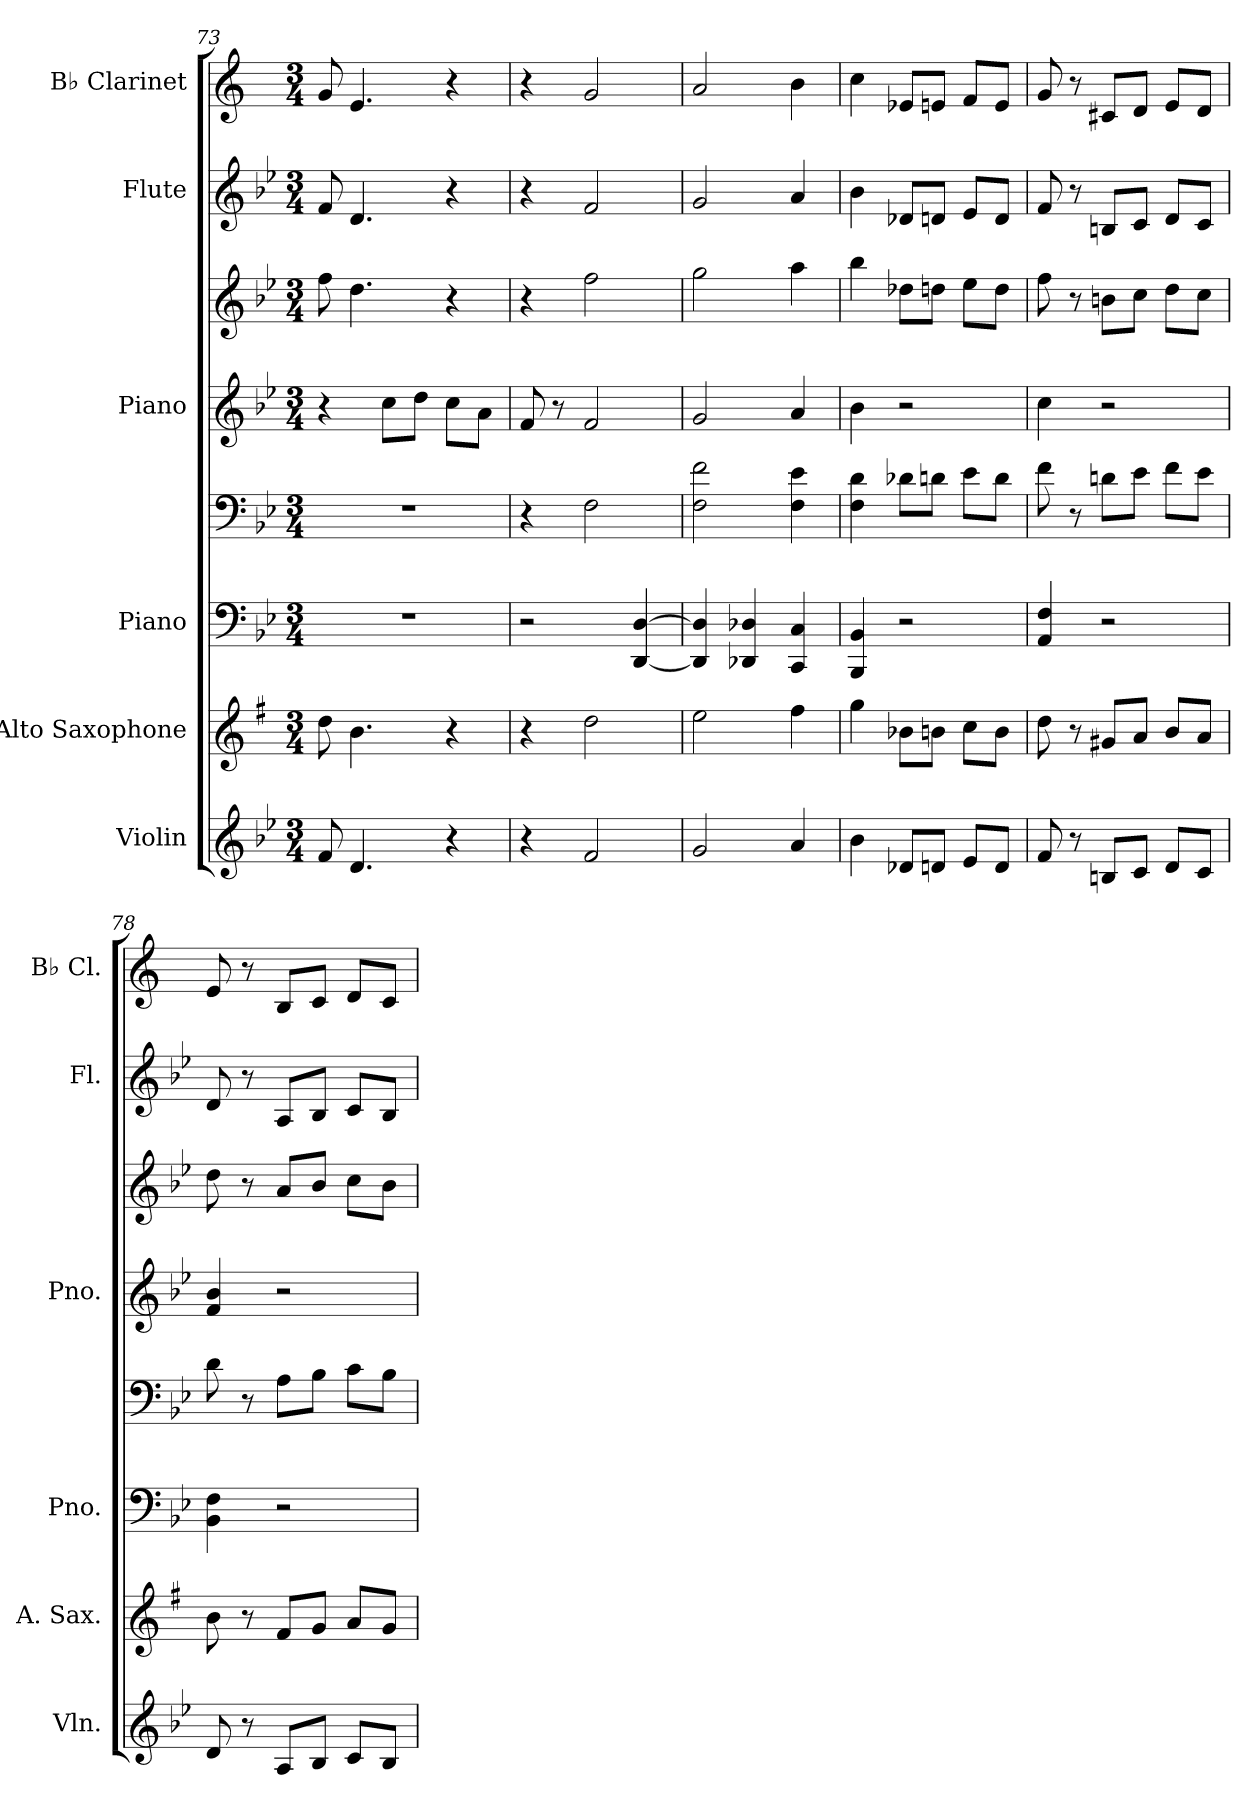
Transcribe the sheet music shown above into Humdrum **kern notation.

**kern	**kern	**kern	**kern	**kern	**kern	**kern	**kern
*part6	*part5	*part4	*part4	*part3	*part3	*part2	*part1
*staff8	*staff7	*staff6	*staff5	*staff4	*staff3	*staff2	*staff1
*I"Violin	*I"Alto Saxophone	*I"Piano	*	*I"Piano	*	*I"Flute	*I"B♭ Clarinet
*I'Vln.	*I'A. Sax.	*I'Pno.	*	*I'Pno.	*	*I'Fl.	*I'B♭ Cl.
*clefG2	*clefG2	*clefF4	*clefF4	*clefG2	*clefG2	*clefG2	*clefG2
*	*ITrd5c9	*	*	*	*	*	*ITrd1c2
*k[b-e-]	*k[b-e-]	*k[b-e-]	*k[b-e-]	*k[b-e-]	*k[b-e-]	*k[b-e-]	*k[b-e-]
*M3/4	*M3/4	*M3/4	*M3/4	*M3/4	*M3/4	*M3/4	*M3/4
=73	=73	=73	=73	=73	=73	=73	=73
8f/	8f\	2.r	2.r	4r	8ff\	8f/	8f/
4.d/	4.d\	.	.	.	4.dd\	4.d/	4.d/
.	.	.	.	8cc\L	.	.	.
.	.	.	.	8dd\J	.	.	.
4r	4r	.	.	8cc\L	4r	4r	4r
.	.	.	.	8a\J	.	.	.
=74	=74	=74	=74	=74	=74	=74	=74
4r	4r	2r	4r	8f/	4r	4r	4r
.	.	.	.	8r	.	.	.
2f/	2f\	.	2F\	2f/	2ff\	2f/	2f/
.	.	[4DD/ [4D/	.	.	.	.	.
=75	=75	=75	=75	=75	=75	=75	=75
2g/	2g\	4DD/] 4D/]	2F\ 2f\	2g/	2gg\	2g/	2g/
.	.	4DD-X/ 4D-X/	.	.	.	.	.
4a/	4a\	4CC/ 4C/	4F\ 4e-\	4a/	4aa\	4a/	4a\
=76	=76	=76	=76	=76	=76	=76	=76
4b-\	4b-\	4BBB-/ 4BB-/	4F\ 4d\	4b-\	4bb-\	4b-\	4b-\
8d-X/L	8d-X\L	2r	8d-X\L	2r	8dd-X\L	8d-X/L	8d-X/L
8dn/J	8dn\J	.	8dn\J	.	8ddn\J	8dn/J	8dn/J
8e-/L	8e-\L	.	8e-\L	.	8ee-\L	8e-/L	8e-/L
8d/J	8d\J	.	8d\J	.	8dd\J	8d/J	8d/J
=77	=77	=77	=77	=77	=77	=77	=77
8f/	8f\	4AA/ 4F/	8f\	4cc\	8ff\	8f/	8f/
8r	8r	.	8r	.	8r	8r	8r
8Bn/L	8Bn/L	2r	8dn\L	2r	8bn\L	8Bn/L	8Bn/L
8c/J	8c/J	.	8e-\J	.	8cc\J	8c/J	8c/J
8d/L	8d/L	.	8f\L	.	8dd\L	8d/L	8d/L
8c/J	8c/J	.	8e-\J	.	8cc\J	8c/J	8c/J
!!LO:LB:g=z
=78	=78	=78	=78	=78	=78	=78	=78
8d/	8d\	4BB-\ 4F\	8d\	4f/ 4b-/	8dd\	8d/	8d/
8r	8r	.	8r	.	8r	8r	8r
8A/L	8A/L	2r	8A\L	2r	8a/L	8A/L	8A/L
8B-/J	8B-/J	.	8B-\J	.	8b-/J	8B-/J	8B-/J
8c/L	8c/L	.	8c\L	.	8cc\L	8c/L	8c/L
8B-/J	8B-/J	.	8B-\J	.	8b-\J	8B-/J	8B-/J
=	=	=	=	=	=	=	=
*-	*-	*-	*-	*-	*-	*-	*-
